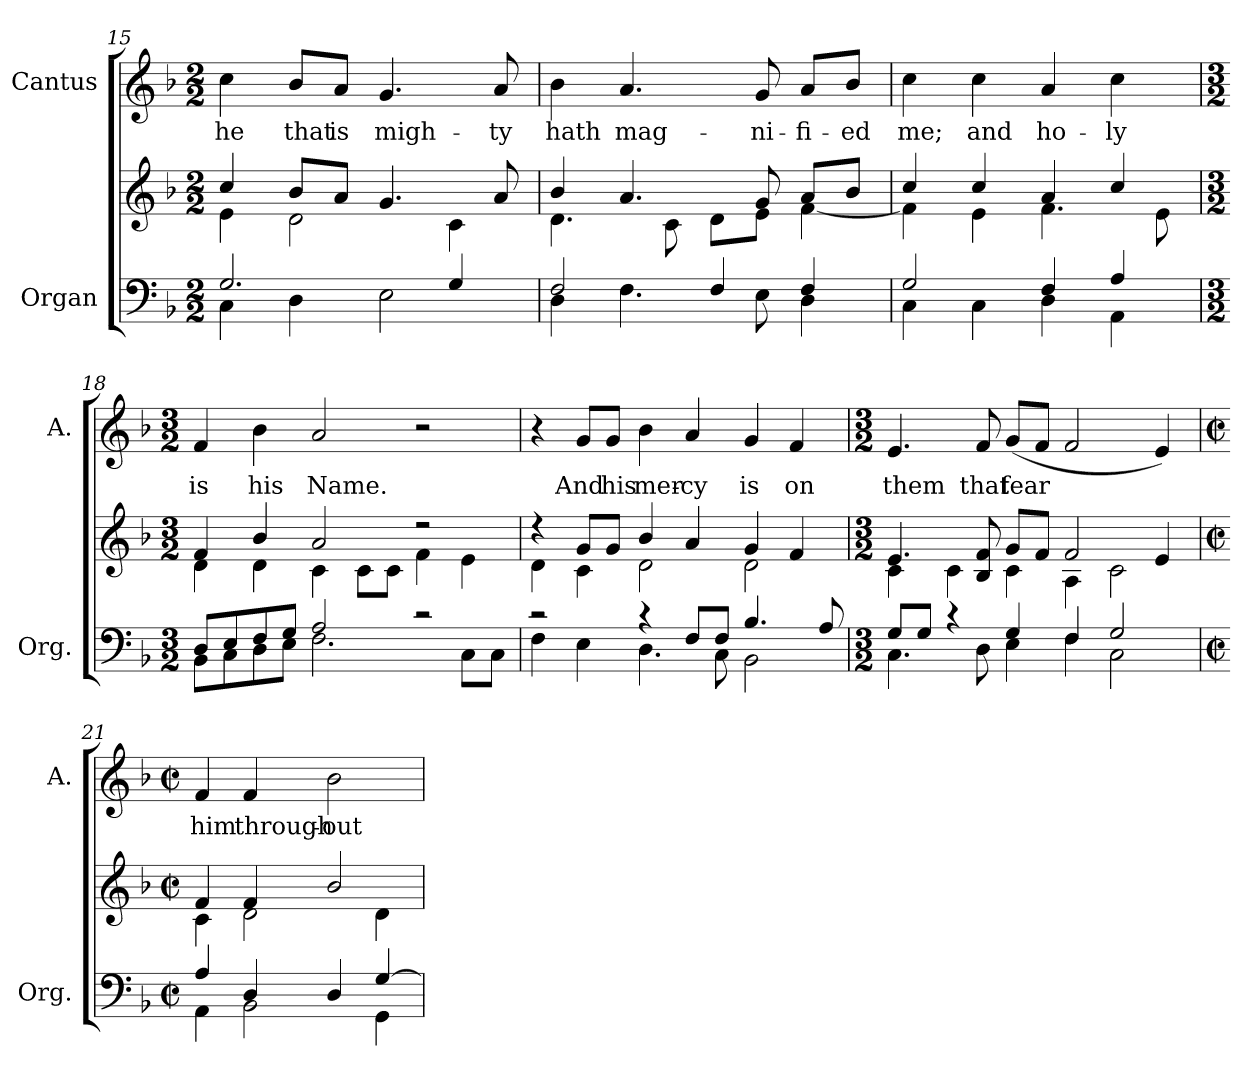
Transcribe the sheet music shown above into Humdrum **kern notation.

**kern	**kern	**kern	**text
*part2	*part2	*part1	*part1
*staff3	*staff2	*staff1	*staff1
*I"Organ	*	*I"Cantus	*
*I'Org.	*	*I'A.	*
*clefF4	*clefG2	*clefG2	*
*k[b-]	*k[b-]	*k[b-]	*
*F:	*F:	*F:	*
*M2/2	*M2/2	*M2/2	*
=15	=15	=15	=15
*^	*^	*	*
!	!	!	!	!	!LO:LY:b:color=#000000
2.Gi/	4Ci\	4cci/	4ei\	4cci\	he
!	!	!	!	!	!LO:LY:b:color=#000000
.	4Di\	8b-i/L	2di\	8b-i/L	that
!	!	!	!	!	!LO:LY:b:color=#000000
.	.	8ai/J	.	8ai/J	is
!	!	!	!	!	!LO:LY:b:color=#000000
.	2Ei\	4.gi/	.	4.gi/	migh-
4Gi/	.	.	4ci\	.	.
!	!	!	!	!	!LO:LY:b:color=#000000
.	.	8ai/	.	8ai/	-ty
=16	=16	=16	=16	=16	=16
!	!	!	!	!	!LO:LY:b:color=#000000
2Fi/	4Di\	4b-i/	4.di\	4b-i\	hath
!	!	!	!	!	!LO:LY:b:color=#000000
.	4.Fi\	4.ai/	.	4.ai/	mag-
.	.	.	8ci\	.	.
4Fi/	.	.	8di\L	.	.
!	!	!	!	!	!LO:LY:b:color=#000000
.	8Ei\	8gi/	8ei\J	8gi/	-ni-
!	!	!	!	!	!LO:LY:b:color=#000000
4Fi/	4Di\	8ai/L	[<4fi\	8ai/L	-fi-
!	!	!	!	!	!LO:LY:b:color=#000000
.	.	8b-i/J	.	8b-i/J	-ed
=17	=17	=17	=17	=17	=17
!	!	!	!	!	!LO:LY:b:color=#000000
2Gi/	4Ci\	4cci/	4fi\]	4cci\	me;
!	!	!	!	!	!LO:LY:b:color=#000000
.	4Ci\	4cci/	4ei\	4cci\	and
!	!	!	!	!	!LO:LY:b:color=#000000
4Fi/	4Di\	4ai/	4.fi\	4ai/	ho-
!	!	!	!	!	!LO:LY:b:color=#000000
4Ai/	4AAi\	4cci/	.	4cci\	-ly
.	.	.	8ei\	.	.
=18	=18	=18	=18	=18	=18
*M3/2	*	*M3/2	*	*M3/2	*
!	!	!	!	!	!LO:LY:b:color=#000000
8Di/L	8BB-i\L	4fi/	4di\	4fi/	is
8Ei/	8Ci\	.	.	.	.
!	!	!	!	!	!LO:LY:b:color=#000000
8Fi/	8Di\	4b-i/	4di\	4b-i\	his
8Gi/J	8Ei\J	.	.	.	.
!	!	!	!	!	!LO:LY:b:color=#000000
2Ai/	2.Fi\	2ai/	4ci\	2ai/	Name.
.	.	.	8ci\L	.	.
.	.	.	8ci\J	.	.
2r	.	2r	4fi\	2r	.
.	8Ci\L	.	4ei\	.	.
.	8Ci\J	.	.	.	.
!!LO:LB:g=z
=19	=19	=19	=19	=19	=19
2r	4Fi\	4r	4di\	4r	.
!	!	!	!	!	!LO:LY:b:color=#000000
.	4Ei\	8gi/L	4ci\	8gi/L	And
!	!	!	!	!	!LO:LY:b:color=#000000
.	.	8gi/J	.	8gi/J	his
!	!	!	!	!	!LO:LY:b:color=#000000
4r	4.Di\	4b-i/	2di\	4b-i\	mer-
!	!	!	!	!	!LO:LY:b:color=#000000
8Fi/L	.	4ai/	.	4ai/	-cy
8Fi/J	8Ci\	.	.	.	.
!	!	!	!	!	!LO:LY:b:color=#000000
4.B-i/	2BB-i\	4gi/	2di\	4gi/	is
!	!	!	!	!	!LO:LY:b:color=#000000
.	.	4fi/	.	4fi/	on
8Ai/	.	.	.	.	.
=20	=20	=20	=20	=20	=20
*M3/2	*	*M3/2	*	*M3/2	*
!	!	!	!	!	!LO:LY:b:color=#000000
8Gi/L	4.Ci\	4.ei/	4ci\	4.ei/	them
8Gi/J	.	.	.	.	.
4r	.	.	4ci\	.	.
!	!	!	!	!	!LO:LY:b:color=#000000
.	8Di\	8B-i/ 8fi	.	8fi/	that
!	!	!	!	!	!LO:LY:b:color=#000000
4Gi/	4Ei\	8gi/L	4ci\	(8gi/L	fear
.	.	8fi/J	.	8fi/J	.
4Fi/	4Fi\	2fi/	4Ai\	2fi/	.
2Gi/	2Ci\	.	2ci\	.	.
.	.	4ei/	.	4ei/)	.
=21	=21	=21	=21	=21	=21
*M2/2	*	*M2/2	*	*M2/2	*
*met(c|)	*	*met(c|)	*	*met(c|)	*
!	!	!	!	!	!LO:LY:b:color=#000000
4Ai/	4AAi\	4fi/	4ci\	4fi/	him
!	!	!	!	!	!LO:LY:b:color=#000000
4Di/	2BB-i\	4fi/	2di\	4fi/	through-
!	!	!	!	!	!LO:LY:b:color=#000000
4Di/	.	2b-i/	.	2b-i\	-out
[>4Gi/	4GGi\	.	4di\	.	.
*v	*v	*	*	*	*
*	*v	*v	*	*
=	=	=	=
*-	*-	*-	*-
